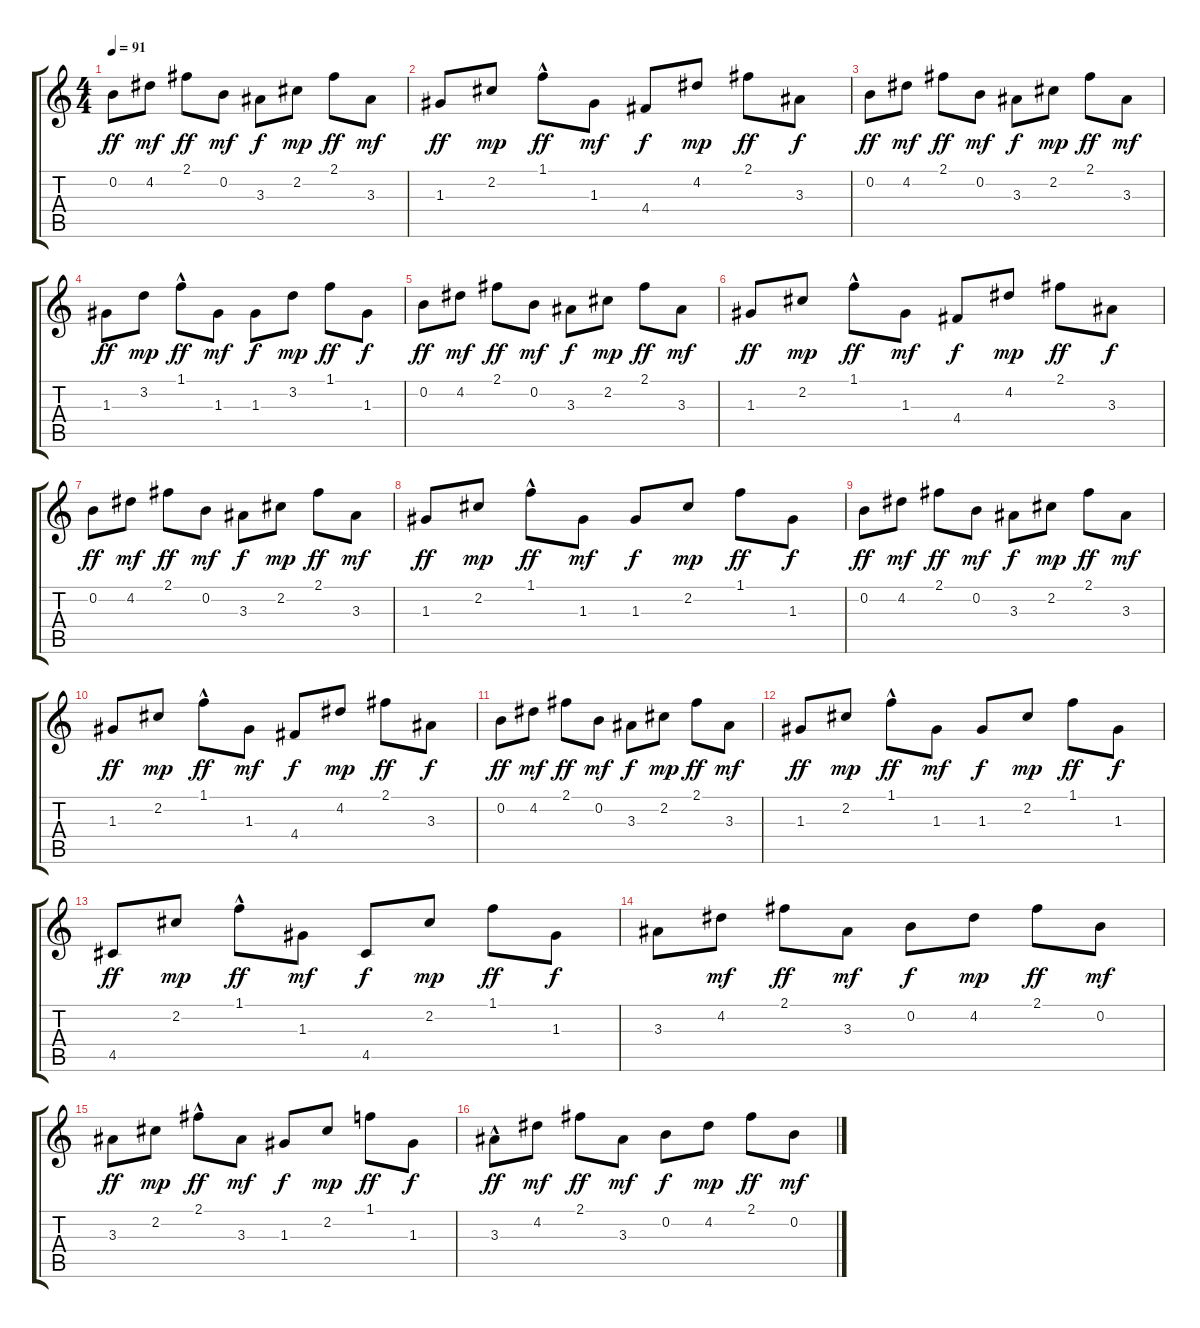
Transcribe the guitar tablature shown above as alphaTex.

\track "" {instrument acousticguitarnylon}
\staff {score tabs}
\tuning (E4 B3 G3 D3 A2 E2) {hide}
\ts (4 4)
\tempo 91
\clef g2
\ks c
0.2.8{dy ff} 4.2.8{dy mf} 2.1.8{dy ff} 0.2.8{dy mf} 3.3.8{dy f} 2.2.8{dy mp} 2.1.8{dy ff} 3.3.8{dy mf} |
1.3.8{dy ff} 2.2.8{dy mp} 1.1{hac}.8{dy ff} 1.3.8{dy mf} 4.4.8{dy f} 4.2.8{dy mp} 2.1.8{dy ff} 3.3.8{dy f} |
0.2.8{dy ff} 4.2.8{dy mf} 2.1.8{dy ff} 0.2.8{dy mf} 3.3.8{dy f} 2.2.8{dy mp} 2.1.8{dy ff} 3.3.8{dy mf} |
1.3.8{dy ff} 3.2.8{dy mp} 1.1{hac}.8{dy ff} 1.3.8{dy mf} 1.3.8{dy f} 3.2.8{dy mp} 1.1.8{dy ff} 1.3.8{dy f} |
0.2.8{dy ff} 4.2.8{dy mf} 2.1.8{dy ff} 0.2.8{dy mf} 3.3.8{dy f} 2.2.8{dy mp} 2.1.8{dy ff} 3.3.8{dy mf} |
1.3.8{dy ff} 2.2.8{dy mp} 1.1{hac}.8{dy ff} 1.3.8{dy mf} 4.4.8{dy f} 4.2.8{dy mp} 2.1.8{dy ff} 3.3.8{dy f} |
0.2.8{dy ff} 4.2.8{dy mf} 2.1.8{dy ff} 0.2.8{dy mf} 3.3.8{dy f} 2.2.8{dy mp} 2.1.8{dy ff} 3.3.8{dy mf} |
1.3.8{dy ff} 2.2.8{dy mp} 1.1{hac}.8{dy ff} 1.3.8{dy mf} 1.3.8{dy f} 2.2.8{dy mp} 1.1.8{dy ff} 1.3.8{dy f} |
0.2.8{dy ff} 4.2.8{dy mf} 2.1.8{dy ff} 0.2.8{dy mf} 3.3.8{dy f} 2.2.8{dy mp} 2.1.8{dy ff} 3.3.8{dy mf} |
1.3.8{dy ff} 2.2.8{dy mp} 1.1{hac}.8{dy ff} 1.3.8{dy mf} 4.4.8{dy f} 4.2.8{dy mp} 2.1.8{dy ff} 3.3.8{dy f} |
0.2.8{dy ff} 4.2.8{dy mf} 2.1.8{dy ff} 0.2.8{dy mf} 3.3.8{dy f} 2.2.8{dy mp} 2.1.8{dy ff} 3.3.8{dy mf} |
1.3.8{dy ff} 2.2.8{dy mp} 1.1{hac}.8{dy ff} 1.3.8{dy mf} 1.3.8{dy f} 2.2.8{dy mp} 1.1.8{dy ff} 1.3.8{dy f} |
4.5.8{dy ff} 2.2.8{dy mp} 1.1{hac}.8{dy ff} 1.3.8{dy mf} 4.5.8{dy f} 2.2.8{dy mp} 1.1.8{dy ff} 1.3.8{dy f} |
3.3.8 4.2.8{dy mf} 2.1.8{dy ff} 3.3.8{dy mf} 0.2.8{dy f} 4.2.8{dy mp} 2.1.8{dy ff} 0.2.8{dy mf} |
3.3.8{dy ff} 2.2.8{dy mp} 2.1{hac}.8{dy ff} 3.3.8{dy mf} 1.3.8{dy f} 2.2.8{dy mp} 1.1.8{dy ff} 1.3.8{dy f} |
3.3{hac}.8{dy ff} 4.2.8{dy mf} 2.1.8{dy ff} 3.3.8{dy mf} 0.2.8{dy f} 4.2.8{dy mp} 2.1.8{dy ff} 0.2.8{dy mf}
